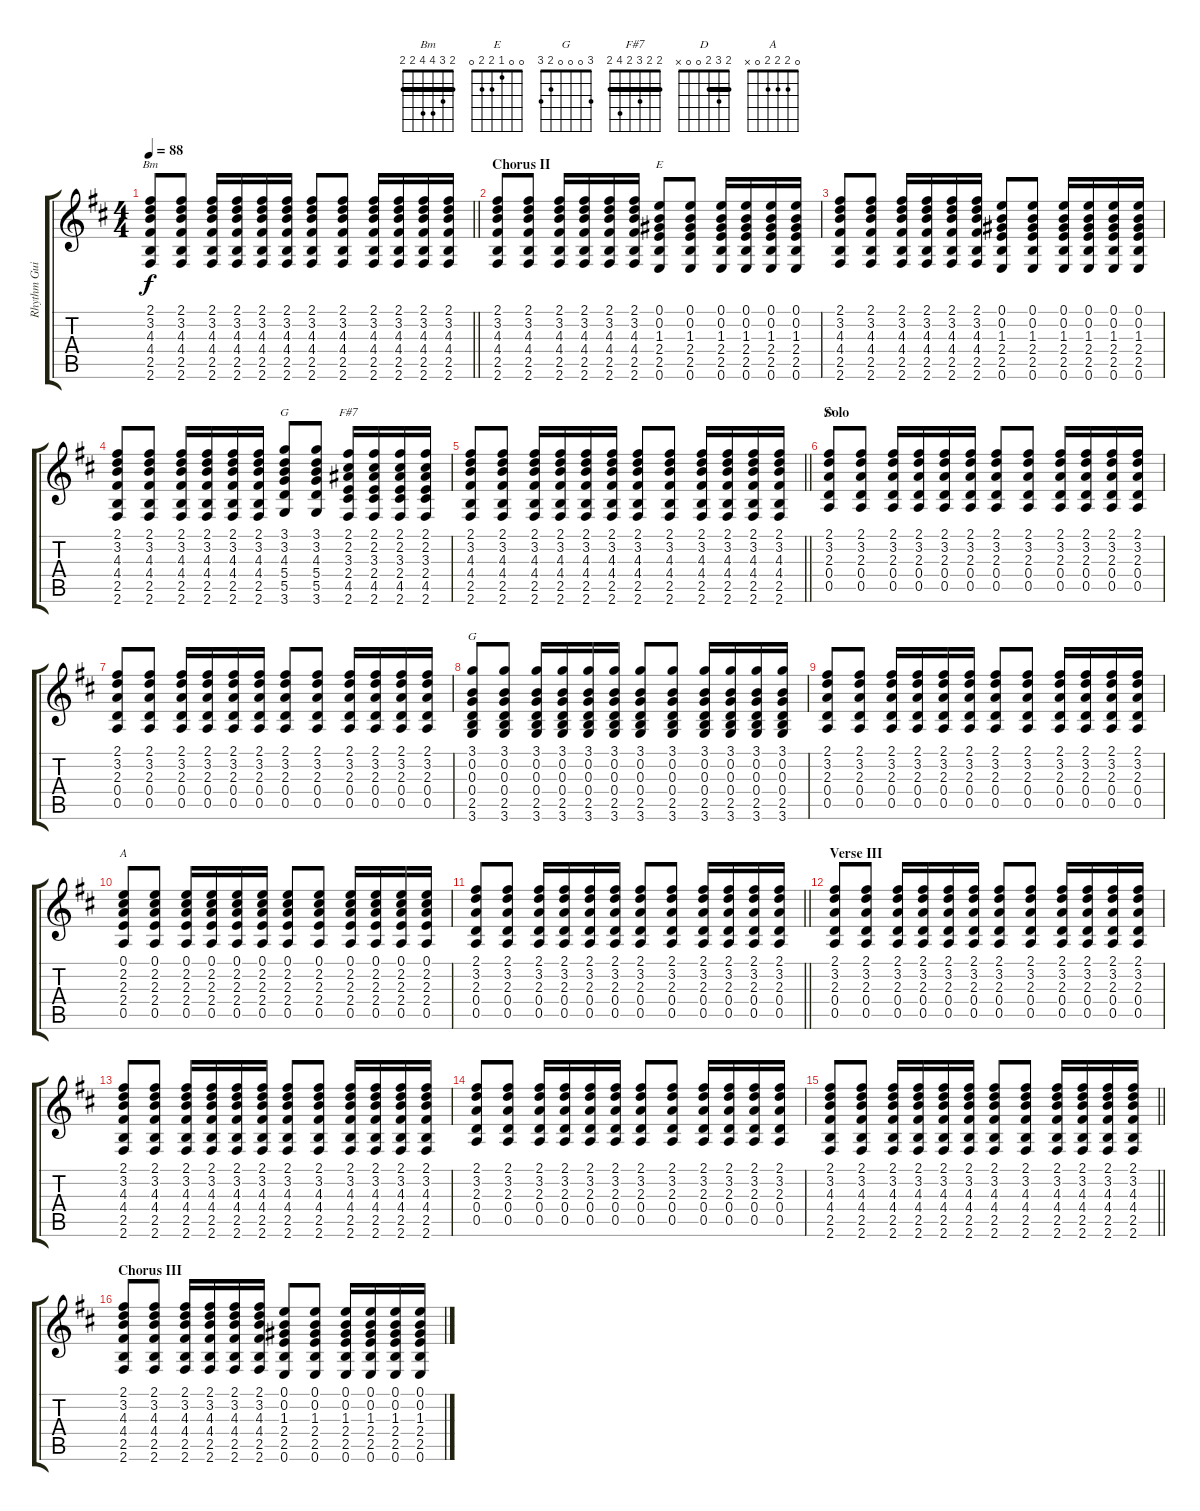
\track ("Rhythm Guitar" "Rhythm Gui") {instrument acousticguitarsteel}
\staff {score tabs}
\tuning (E4 B3 G3 D3 A2 E2) {hide}
\chord ("Bm" 2 3 4 4 2 2) {barre 2}
\chord ("E" 0 0 1 2 2 0)
\chord ("G" 3 3 4 5 5 3) {barre 3}
\chord ("F#7" 2 2 3 2 4 2) {barre 2}
\chord ("D" 2 3 2 0 0 x) {barre 2}
\chord ("G" 3 0 0 0 2 3)
\chord ("A" 0 2 2 2 0 x)
\ts (4 4)
\tempo 88
\clef g2
\barLineRight lightlight
\ks d
(2.1 3.2 4.3 4.4 2.5 2.6).8{ch "Bm" dy f} (2.1 3.2 4.3 4.4 2.5 2.6).8 (2.1 3.2 4.3 4.4 2.5 2.6).16 (2.1 3.2 4.3 4.4 2.5 2.6).16 (2.1 3.2 4.3 4.4 2.5 2.6).16 (2.1 3.2 4.3 4.4 2.5 2.6).16 (2.1 3.2 4.3 4.4 2.5 2.6).8 (2.1 3.2 4.3 4.4 2.5 2.6).8 (2.1 3.2 4.3 4.4 2.5 2.6).16 (2.1 3.2 4.3 4.4 2.5 2.6).16 (2.1 3.2 4.3 4.4 2.5 2.6).16 (2.1 3.2 4.3 4.4 2.5 2.6).16 |
\section ("" "Chorus II")
(2.1 3.2 4.3 4.4 2.5 2.6).8 (2.1 3.2 4.3 4.4 2.5 2.6).8 (2.1 3.2 4.3 4.4 2.5 2.6).16 (2.1 3.2 4.3 4.4 2.5 2.6).16 (2.1 3.2 4.3 4.4 2.5 2.6).16 (2.1 3.2 4.3 4.4 2.5 2.6).16 (0.1 0.2 1.3 2.4 2.5 0.6).8{ch "E"} (0.1 0.2 1.3 2.4 2.5 0.6).8 (0.1 0.2 1.3 2.4 2.5 0.6).16 (0.1 0.2 1.3 2.4 2.5 0.6).16 (0.1 0.2 1.3 2.4 2.5 0.6).16 (0.1 0.2 1.3 2.4 2.5 0.6).16 |
(2.1 3.2 4.3 4.4 2.5 2.6).8 (2.1 3.2 4.3 4.4 2.5 2.6).8 (2.1 3.2 4.3 4.4 2.5 2.6).16 (2.1 3.2 4.3 4.4 2.5 2.6).16 (2.1 3.2 4.3 4.4 2.5 2.6).16 (2.1 3.2 4.3 4.4 2.5 2.6).16 (0.1 0.2 1.3 2.4 2.5 0.6).8 (0.1 0.2 1.3 2.4 2.5 0.6).8 (0.1 0.2 1.3 2.4 2.5 0.6).16 (0.1 0.2 1.3 2.4 2.5 0.6).16 (0.1 0.2 1.3 2.4 2.5 0.6).16 (0.1 0.2 1.3 2.4 2.5 0.6).16 |
(2.1 3.2 4.3 4.4 2.5 2.6).8 (2.1 3.2 4.3 4.4 2.5 2.6).8 (2.1 3.2 4.3 4.4 2.5 2.6).16 (2.1 3.2 4.3 4.4 2.5 2.6).16 (2.1 3.2 4.3 4.4 2.5 2.6).16 (2.1 3.2 4.3 4.4 2.5 2.6).16 (3.1 3.2 4.3 5.4 5.5 3.6).8{ch "G"} (3.1 3.2 4.3 5.4 5.5 3.6).8 (2.1 2.2 3.3 2.4 4.5 2.6).16{ch "F#7"} (2.1 2.2 3.3 2.4 4.5 2.6).16 (2.1 2.2 3.3 2.4 4.5 2.6).16 (2.1 2.2 3.3 2.4 4.5 2.6).16 |
\barLineRight lightlight
(2.1 3.2 4.3 4.4 2.5 2.6).8 (2.1 3.2 4.3 4.4 2.5 2.6).8 (2.1 3.2 4.3 4.4 2.5 2.6).16 (2.1 3.2 4.3 4.4 2.5 2.6).16 (2.1 3.2 4.3 4.4 2.5 2.6).16 (2.1 3.2 4.3 4.4 2.5 2.6).16 (2.1 3.2 4.3 4.4 2.5 2.6).8 (2.1 3.2 4.3 4.4 2.5 2.6).8 (2.1 3.2 4.3 4.4 2.5 2.6).16 (2.1 3.2 4.3 4.4 2.5 2.6).16 (2.1 3.2 4.3 4.4 2.5 2.6).16 (2.1 3.2 4.3 4.4 2.5 2.6).16 |
\section ("" "Solo")
(2.1 3.2 2.3 0.4 0.5).8{ch "D"} (2.1 3.2 2.3 0.4 0.5).8 (2.1 3.2 2.3 0.4 0.5).16 (2.1 3.2 2.3 0.4 0.5).16 (2.1 3.2 2.3 0.4 0.5).16 (2.1 3.2 2.3 0.4 0.5).16 (2.1 3.2 2.3 0.4 0.5).8 (2.1 3.2 2.3 0.4 0.5).8 (2.1 3.2 2.3 0.4 0.5).16 (2.1 3.2 2.3 0.4 0.5).16 (2.1 3.2 2.3 0.4 0.5).16 (2.1 3.2 2.3 0.4 0.5).16 |
(2.1 3.2 2.3 0.4 0.5).8 (2.1 3.2 2.3 0.4 0.5).8 (2.1 3.2 2.3 0.4 0.5).16 (2.1 3.2 2.3 0.4 0.5).16 (2.1 3.2 2.3 0.4 0.5).16 (2.1 3.2 2.3 0.4 0.5).16 (2.1 3.2 2.3 0.4 0.5).8 (2.1 3.2 2.3 0.4 0.5).8 (2.1 3.2 2.3 0.4 0.5).16 (2.1 3.2 2.3 0.4 0.5).16 (2.1 3.2 2.3 0.4 0.5).16 (2.1 3.2 2.3 0.4 0.5).16 |
(3.1 0.2 0.3 0.4 2.5 3.6).8{ch "G"} (3.1 0.2 0.3 0.4 2.5 3.6).8 (3.1 0.2 0.3 0.4 2.5 3.6).16 (3.1 0.2 0.3 0.4 2.5 3.6).16 (3.1 0.2 0.3 0.4 2.5 3.6).16 (3.1 0.2 0.3 0.4 2.5 3.6).16 (3.1 0.2 0.3 0.4 2.5 3.6).8 (3.1 0.2 0.3 0.4 2.5 3.6).8 (3.1 0.2 0.3 0.4 2.5 3.6).16 (3.1 0.2 0.3 0.4 2.5 3.6).16 (3.1 0.2 0.3 0.4 2.5 3.6).16 (3.1 0.2 0.3 0.4 2.5 3.6).16 |
(2.1 3.2 2.3 0.4 0.5).8 (2.1 3.2 2.3 0.4 0.5).8 (2.1 3.2 2.3 0.4 0.5).16 (2.1 3.2 2.3 0.4 0.5).16 (2.1 3.2 2.3 0.4 0.5).16 (2.1 3.2 2.3 0.4 0.5).16 (2.1 3.2 2.3 0.4 0.5).8 (2.1 3.2 2.3 0.4 0.5).8 (2.1 3.2 2.3 0.4 0.5).16 (2.1 3.2 2.3 0.4 0.5).16 (2.1 3.2 2.3 0.4 0.5).16 (2.1 3.2 2.3 0.4 0.5).16 |
(0.1 2.2 2.3 2.4 0.5).8{ch "A"} (0.1 2.2 2.3 2.4 0.5).8 (0.1 2.2 2.3 2.4 0.5).16 (0.1 2.2 2.3 2.4 0.5).16 (0.1 2.2 2.3 2.4 0.5).16 (0.1 2.2 2.3 2.4 0.5).16 (0.1 2.2 2.3 2.4 0.5).8 (0.1 2.2 2.3 2.4 0.5).8 (0.1 2.2 2.3 2.4 0.5).16 (0.1 2.2 2.3 2.4 0.5).16 (0.1 2.2 2.3 2.4 0.5).16 (0.1 2.2 2.3 2.4 0.5).16 |
\barLineRight lightlight
(2.1 3.2 2.3 0.4 0.5).8 (2.1 3.2 2.3 0.4 0.5).8 (2.1 3.2 2.3 0.4 0.5).16 (2.1 3.2 2.3 0.4 0.5).16 (2.1 3.2 2.3 0.4 0.5).16 (2.1 3.2 2.3 0.4 0.5).16 (2.1 3.2 2.3 0.4 0.5).8 (2.1 3.2 2.3 0.4 0.5).8 (2.1 3.2 2.3 0.4 0.5).16 (2.1 3.2 2.3 0.4 0.5).16 (2.1 3.2 2.3 0.4 0.5).16 (2.1 3.2 2.3 0.4 0.5).16 |
\section ("" "Verse III")
(2.1 3.2 2.3 0.4 0.5).8 (2.1 3.2 2.3 0.4 0.5).8 (2.1 3.2 2.3 0.4 0.5).16 (2.1 3.2 2.3 0.4 0.5).16 (2.1 3.2 2.3 0.4 0.5).16 (2.1 3.2 2.3 0.4 0.5).16 (2.1 3.2 2.3 0.4 0.5).8 (2.1 3.2 2.3 0.4 0.5).8 (2.1 3.2 2.3 0.4 0.5).16 (2.1 3.2 2.3 0.4 0.5).16 (2.1 3.2 2.3 0.4 0.5).16 (2.1 3.2 2.3 0.4 0.5).16 |
(2.1 3.2 4.3 4.4 2.5 2.6).8 (2.1 3.2 4.3 4.4 2.5 2.6).8 (2.1 3.2 4.3 4.4 2.5 2.6).16 (2.1 3.2 4.3 4.4 2.5 2.6).16 (2.1 3.2 4.3 4.4 2.5 2.6).16 (2.1 3.2 4.3 4.4 2.5 2.6).16 (2.1 3.2 4.3 4.4 2.5 2.6).8 (2.1 3.2 4.3 4.4 2.5 2.6).8 (2.1 3.2 4.3 4.4 2.5 2.6).16 (2.1 3.2 4.3 4.4 2.5 2.6).16 (2.1 3.2 4.3 4.4 2.5 2.6).16 (2.1 3.2 4.3 4.4 2.5 2.6).16 |
(2.1 3.2 2.3 0.4 0.5).8 (2.1 3.2 2.3 0.4 0.5).8 (2.1 3.2 2.3 0.4 0.5).16 (2.1 3.2 2.3 0.4 0.5).16 (2.1 3.2 2.3 0.4 0.5).16 (2.1 3.2 2.3 0.4 0.5).16 (2.1 3.2 2.3 0.4 0.5).8 (2.1 3.2 2.3 0.4 0.5).8 (2.1 3.2 2.3 0.4 0.5).16 (2.1 3.2 2.3 0.4 0.5).16 (2.1 3.2 2.3 0.4 0.5).16 (2.1 3.2 2.3 0.4 0.5).16 |
\barLineRight lightlight
(2.1 3.2 4.3 4.4 2.5 2.6).8 (2.1 3.2 4.3 4.4 2.5 2.6).8 (2.1 3.2 4.3 4.4 2.5 2.6).16 (2.1 3.2 4.3 4.4 2.5 2.6).16 (2.1 3.2 4.3 4.4 2.5 2.6).16 (2.1 3.2 4.3 4.4 2.5 2.6).16 (2.1 3.2 4.3 4.4 2.5 2.6).8 (2.1 3.2 4.3 4.4 2.5 2.6).8 (2.1 3.2 4.3 4.4 2.5 2.6).16 (2.1 3.2 4.3 4.4 2.5 2.6).16 (2.1 3.2 4.3 4.4 2.5 2.6).16 (2.1 3.2 4.3 4.4 2.5 2.6).16 |
\section ("" "Chorus III")
(2.1 3.2 4.3 4.4 2.5 2.6).8 (2.1 3.2 4.3 4.4 2.5 2.6).8 (2.1 3.2 4.3 4.4 2.5 2.6).16 (2.1 3.2 4.3 4.4 2.5 2.6).16 (2.1 3.2 4.3 4.4 2.5 2.6).16 (2.1 3.2 4.3 4.4 2.5 2.6).16 (0.1 0.2 1.3 2.4 2.5 0.6).8 (0.1 0.2 1.3 2.4 2.5 0.6).8 (0.1 0.2 1.3 2.4 2.5 0.6).16 (0.1 0.2 1.3 2.4 2.5 0.6).16 (0.1 0.2 1.3 2.4 2.5 0.6).16 (0.1 0.2 1.3 2.4 2.5 0.6).16
